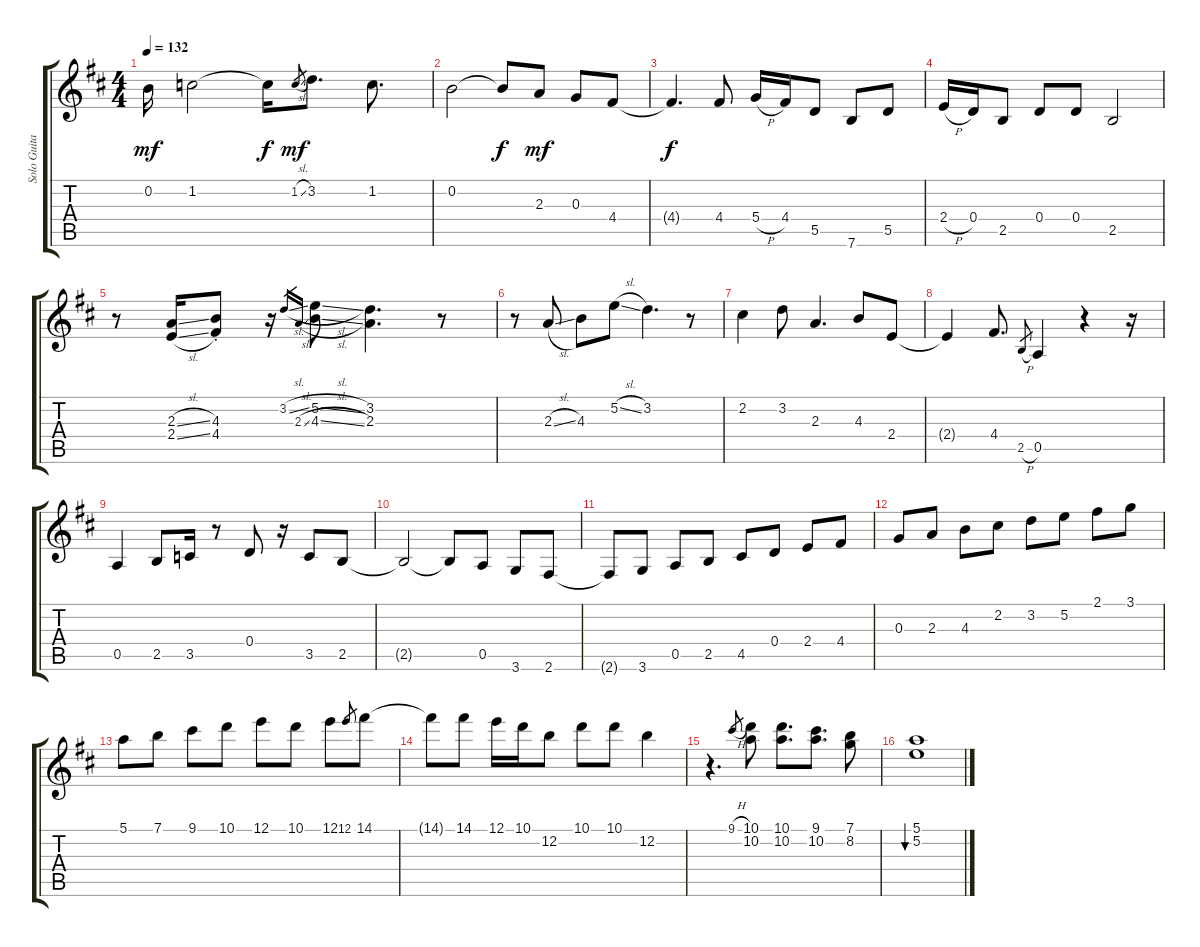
\track ("Solo Guitar" "Solo Guita") {instrument acousticguitarsteel}
\staff {score tabs}
\tuning (E4 B3 G3 D3 A2 E2) {hide}
\ts (4 4)
\tempo 132
\clef g2
\ks d
0.2.16{dy mf} 1.2.2 1.2{t}.16{dy f} 1.2{sl}.8{gr dy mf} 3.2.8{d} 1.2.8{d} |
0.2.2 0.2{t}.8{dy f} 2.3.8{dy mf} 0.3.8 4.4.8 |
4.4{t}.4{d dy f} 4.4.8 5.4{h}.16 4.4.16 5.5.8 7.6.8 5.5.8 |
2.4{h}.16 0.4.16 2.5.8 0.4.8 0.4.8 2.5.2 |
r.8 (2.3{sl} 2.4{sl}).16 (4.3{st} 4.4).8 r.16 3.2{sl}.16{gr} 2.3{sl}.16{gr} (5.2{sl} 4.3{sl}).8 (3.2 2.3).4{d} r.8 |
r.8 2.3{sl}.8 4.3.8 5.2{sl}.8 3.2.4{d} r.8 |
2.2.4 3.2.8 2.3.4{d} 4.3.8 2.4.8 |
2.4{t}.4 4.4.8{d} 2.5{h}.8{gr} 0.5.4 r.4 r.16 |
0.5.4 2.5.8 3.5.16 r.8 0.4.8 r.16 3.5.8 2.5.8 |
2.5{t}.2 2.5{t}.8 0.5.8 3.6.8 2.6.8 |
2.6{t}.8 3.6.8 0.5.8 2.5.8 4.5.8 0.4.8 2.4.8 4.4.8 |
0.3.8 2.3.8 4.3.8 2.2.8 3.2.8 5.2.8 2.1.8 3.1.8 |
5.1.8 7.1.8 9.1.8 10.1.8 12.1.8 10.1.8 12.1.8 12.1.8{gr} 14.1.8 |
14.1{t}.8 14.1.8 12.1.16 10.1.16 12.2.8 10.1.8 10.1.8 12.2.4 |
r.4{d} 9.1{h}.8{gr} (10.1 10.2).8 (10.1 10.2).8{d} (9.1 10.2).8{d} (7.1 8.2).8 |
(5.1 5.2).1{bu 120}
